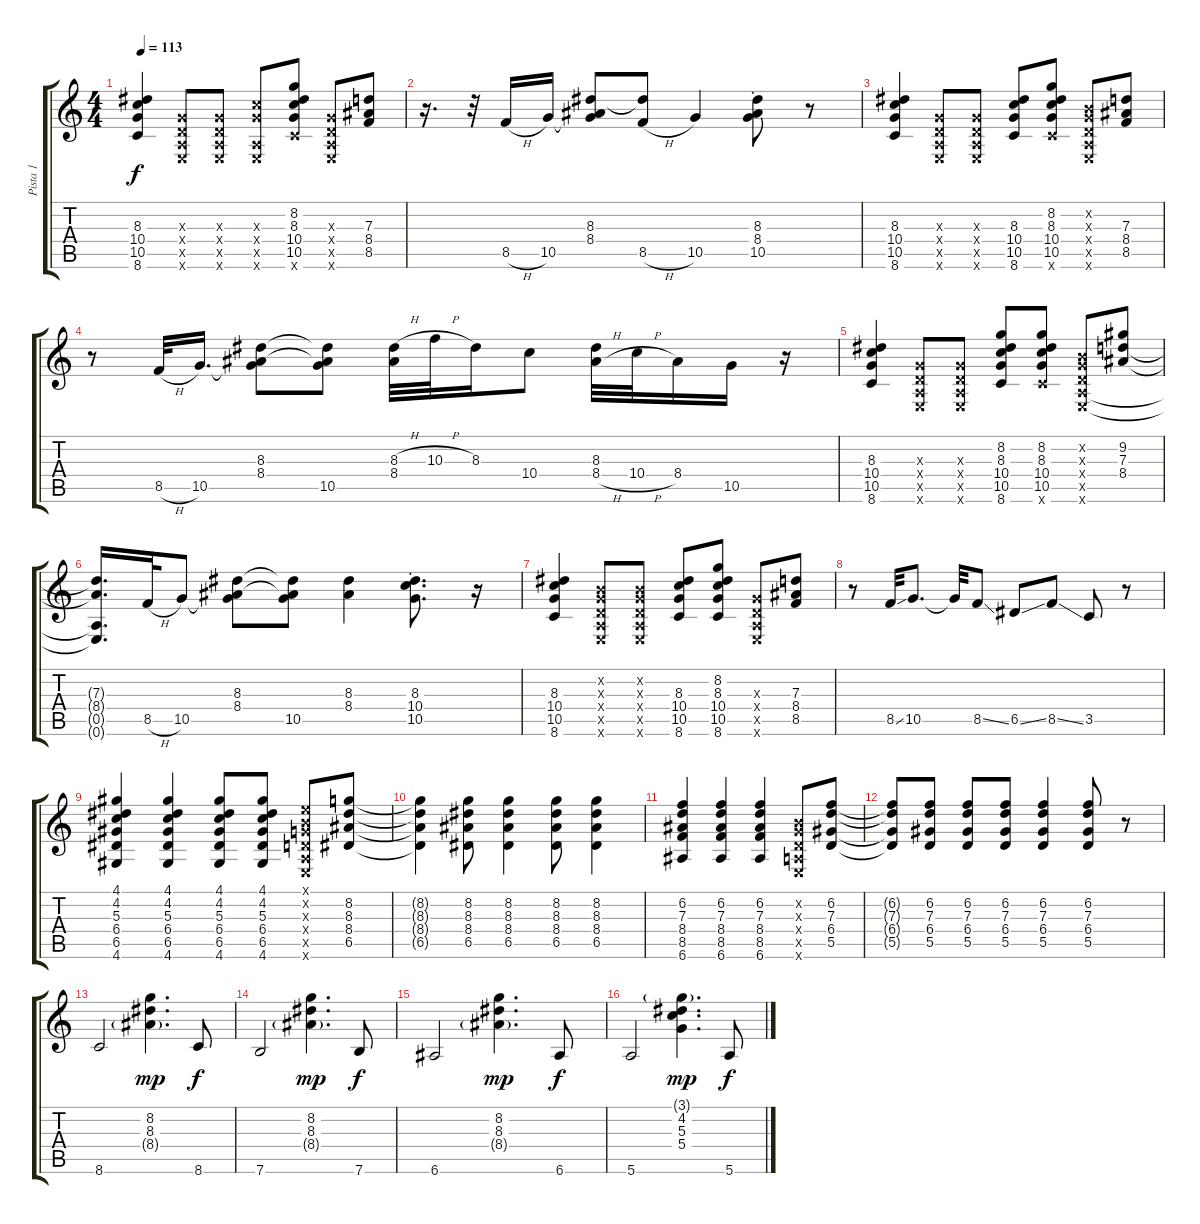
\track ("Pista 1" "Pista 1") {instrument electricguitarjazz}
\staff {score tabs}
\tuning (E4 B3 G3 D3 A2 E2) {hide}
\ts (4 4)
\tempo 113
\clef g2
\ks c
(8.3 10.4 10.5 8.6).4{dy f} (0.3{x} 0.4{x} 0.5{x} 0.6{x}).8 (0.3{x} 0.4{x} 0.5{x} 0.6{x}).8 (0.3{x} 10.4{x} 0.5{x} 0.6{x}).8 (8.2 8.3 10.4 10.5 8.6{x}).8 (0.3{x} 0.4{x} 0.5{x} 0.6{x}).8 (7.3 8.4 8.5).8 |
r.16{d} r.32 8.5{h}.16 10.5.16 (8.3 8.4 10.5{t}).8 (8.3{t} 8.5{h}).8 10.5.4 (8.3{st} 8.4{st} 10.5).8 r.8 |
(8.3 10.4 10.5 8.6).4 (0.3{x} 0.4{x} 0.5{x} 0.6{x}).8 (0.3{x} 0.4{x} 0.5{x} 0.6{x}).8 (8.3 10.4 10.5 8.6).8 (8.2 8.3 10.4 10.5 8.6{x}).8 (0.2{x} 0.3{x} 0.4{x} 0.5{x} 0.6{x}).8 (7.3 8.4 8.5).8 |
r.8 8.5{h}.32 10.5.16{d} (8.3 8.4 10.5{t}).8 (8.3{t} 8.4{t} 10.5).8 (8.3{h} 8.4).32 10.3{h}.32 8.3.16 10.4.8 (8.3 8.4{h}).32 10.4{h}.32 8.4.16 10.5.16 r.16 |
(8.3 10.4 10.5 8.6).4 (0.3{x} 0.4{x} 0.5{x} 0.6{x}).8 (0.3{x} 0.4{x} 0.5{x} 0.6{x}).8 (8.2 8.3 10.4 10.5 8.6).8 (8.2 8.3 10.4 10.5 8.6{x}).8 (0.2{x} 0.3{x} 0.4{x} 0.5{x} 0.6{x}).8 (9.2 7.3 8.4).8 |
(7.3{t} 8.4{t} 0.5{t} 0.6{t}).16{d} 8.5{h}.32 10.5.8 (8.3 8.4 10.5{t}).8 (8.3{t} 8.4{t} 10.5).8 (8.3 8.4).4 (8.3{st} 10.4{st} 10.5).8{d} r.16 |
(8.3 10.4 10.5 8.6).4 (0.2{x} 0.3{x} 0.4{x} 0.5{x} 0.6{x}).8 (0.2{x} 0.3{x} 0.4{x} 0.5{x} 0.6{x}).8 (8.3 10.4 10.5 8.6).8 (8.2 8.3 10.4 10.5 8.6).8 (0.3{x} 0.4{x} 0.5{x} 0.6{x}).8 (7.3 8.4 8.5).8 |
r.8 8.5{ss}.32 10.5.8{d} 10.5{t}.32 8.5{ss}.8 6.5{ss}.8 8.5{ss}.8 3.5.8 r.8 |
(4.1 4.2 5.3 6.4 6.5 4.6).4 (4.1 4.2 5.3 6.4 6.5 4.6).4 (4.1 4.2 5.3 6.4 6.5 4.6).8 (4.1 4.2 5.3 6.4 6.5 4.6).8 (0.1{x} 0.2{x} 0.3{x} 0.4{x} 0.5{x} 0.6{x}).8 (8.2 8.3 8.4 6.5).8 |
(8.2{t} 8.3{t} 8.4{t} 6.5{t}).4 (8.2 8.3 8.4 6.5).8 (8.2 8.3 8.4 6.5).4 (8.2 8.3 8.4 6.5).8 (8.2 8.3 8.4 6.5).4 |
(6.2 7.3 8.4 8.5 6.6).4 (6.2 7.3 8.4 8.5 6.6).4 (6.2 7.3 8.4 8.5 6.6).4 (0.2{x} 0.3{x} 0.4{x} 0.5{x} 0.6{x}).8 (6.2 7.3 6.4 5.5).8 |
(6.2{t} 7.3{t} 6.4{t} 5.5{t}).8 (6.2 7.3 6.4 5.5).8 (6.2 7.3 6.4 5.5).8 (6.2 7.3 6.4 5.5).8 (6.2 7.3 6.4 5.5).4 (6.2 7.3 6.4 5.5).8 r.8 |
8.6.2 (8.2 8.3 8.4{g}).4{d dy mp} 8.6.8{dy f} |
7.6.2 (8.2 8.3 8.4{g}).4{d dy mp} 7.6.8{dy f} |
6.6.2 (8.2 8.3 8.4{g}).4{d dy mp} 6.6.8{dy f} |
5.6.2 (3.1{g} 4.2 5.3 5.4).4{d dy mp} 5.6.8{dy f}
